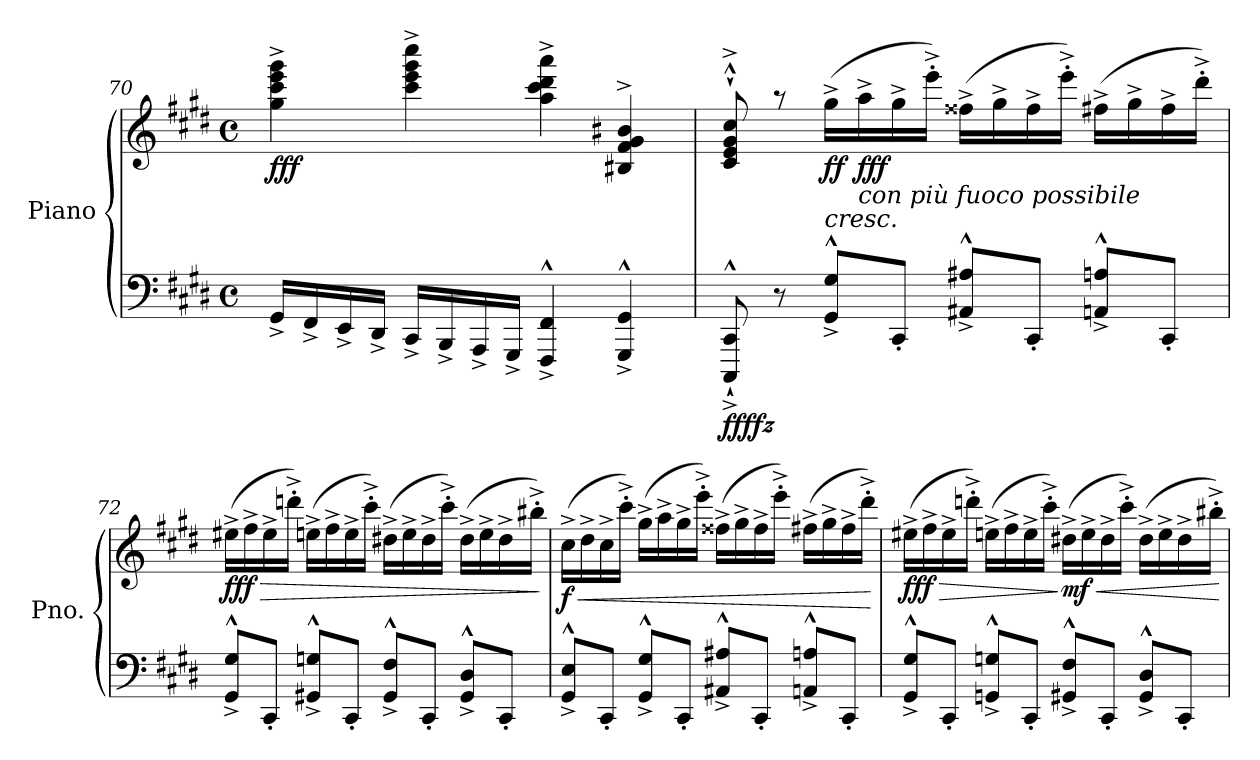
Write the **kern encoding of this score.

**kern	**kern	**dynam
*part1	*part1	*part1
*staff2	*staff1	*staff1/2
*I"Piano	*	*
*I'Pno.	*	*
*clefF4	*clefG2	*
*k[f#c#g#d#]	*k[f#c#g#d#]	*
*M4/4	*M4/4	*
*met(c)	*met(c)	*
*MM168	*MM168	*
=70	=70	=70
*	*^	*
!	!	!	!LO:DY:b
16GG#^/LL	4gg#\^ 4ccc#\^ 4eee\^ 4ggg#\^	4ggg#^\yy	fff
16FF#^/	.	.	.
16EE^/	.	.	.
16DD#^/JJ	.	.	.
16CC#^/LL	4ccc#\^ 4eee\^ 4ggg#\^ 4cccc#\^	4cccc#^\yy	.
*	*MM160	*	*
16BBB^/	.	.	.
*	*MM157	*	*
16AAA^/	.	.	.
*	*MM142	*	*
16GGG#^/JJ	.	.	.
4FFF#/^^^ 4FF#/^^^	4aa\^ 4ccc#\^ 4ddd#\^ 4aaa\^	4aaa^\yy	.
*	*MM140	*	*
4GGG#/^^^ 4GG#/^^^	4B#X/^ 4f#/^ 4g#/^ 4b#X/^	4b#^/yy	.
!!LO:LB:g=z	!!
=71	=71	=71	=71
*	*MM160	*	*
!	!	!	!LO:DY:b=2
!	!	!	!LO:DY:n=1:b
8CCC#/`^^^ 8CC#/`^^^	8c#/`^^^ 8e/`^^^ 8g#/`^^^ 8cc#/`^^^	4cc#^/yy	fff fz
8r	8r	.	.
*	*MM170	*	*
!	!	!	!LO:HP:b
!	!	!	!LO:DY:n=2:b
8GG#/^^^ 8G#/^^^L	(>16gg#^\LL	2.ryy	< ff
!	!LO:TX:b:i:t=con più fuoco possibile	!	!
!	!	!	!LO:DY:n=3:b
.	16aa^\	.	fff
8CC#'/J	16gg#^\	.	.
.	16eee'^\JJ)	.	.
8AA#X/^^^ 8A#X/^^^L	(>16ff##X^\LL	.	.
*	*MM176	*	*
.	16gg#^\	.	.
8CC#'/J	16ff##^\	.	.
.	16eee'^\JJ)	.	.
8AAn/^^^ 8An/^^^L	(>16ff#X^\LL	.	.
*	*MM178	*	*
.	16gg#^\	.	.
8CC#'/J	16ff#^\	.	.
.	16ddd#'^\JJ)	.	.
*	*v	*v	*
.	.	[
=72	=72	=72
!	!	!LO:HP:b
!	!	!LO:DY:n=1:b
8GG#/^^^ 8G#/^^^L	(>16ee#X^\LL	> fff
*	*MM180	*
.	16ff#^\	.
8CC#'/J	16ee#^\	.
.	16dddn'^\JJ)	.
*	*MM182	*
8GG#X/^^^ 8Gn/^^^L	(>16een^\LL	.
.	16ff#^\	.
8CC#'/J	16ee^\	.
.	16ccc#'^\JJ)	.
*	*MM184	*
8GG#/^^^ 8F#/^^^L	(>16dd#X^\LL	.
.	16ee^\	.
8CC#'/J	16dd#^\	.
.	16ccc#'^\JJ)	.
*	*MM188	*
8GG#/^^^ 8D#/^^^L	(>16dd#^\LL	.
.	16ee^\	.
8CC#'/J	16dd#^\	.
.	16bb#X'^\JJ)	.
.	.	]
=73	=73	=73
*	*MM190	*
!	!	!LO:HP:b
!	!	!LO:DY:n=1:b
8GG#/^^^ 8E/^^^L	(>16cc#^\LL	< f
.	16dd#^\	.
8CC#'/J	16cc#^\	.
.	16ccc#'^\JJ)	.
8GG#/^^^ 8G#/^^^L	(>16gg#^\LL	.
.	16aa^\	.
8CC#'/J	16gg#^\	.
.	16eee'^\JJ)	.
8AA#X/^^^ 8A#X/^^^L	(>16ff##X^\LL	.
.	16gg#^\	.
8CC#'/J	16ff##^\	.
.	16eee'^\JJ)	.
8AAn/^^^ 8An/^^^L	(>16ff#X^\LL	.
.	16gg#^\	.
8CC#'/J	16ff#^\	.
.	16ddd#'^\JJ)	.
.	.	[
!!LO:LB:g=z
=74	=74	=74
*	*MM185	*
!	!	!LO:HP:b
!	!	!LO:DY:n=1:b
8GG#/^^^ 8G#/^^^L	(>16ee#X^\LL	> fff
.	16ff#^\	.
8CC#'/J	16ee#^\	.
.	16dddn'^\JJ)	.
*	*MM180	*
8GGn/^^^ 8Gn/^^^L	(>16een^\LL	.
.	16ff#^\	.
8CC#'/J	16ee^\	.
.	16ccc#'^\JJ)	.
*	*MM175	*
!	!	!LO:HP:n=1:b
!	!	!LO:DY:n=2:b
8GG#X/^^^ 8F#/^^^L	(>16dd#X^\LL	] < mf
.	16ee^\	.
8CC#'/J	16dd#^\	.
.	16ccc#'^\JJ)	.
*	*MM168	*
8GG#/^^^ 8D#/^^^L	(>16dd#^\LL	.
.	16ee^\	.
8CC#'/J	16dd#^\	.
.	16bb#X'^\JJ)	.
.	.	[
=	=	=
*-	*-	*-
